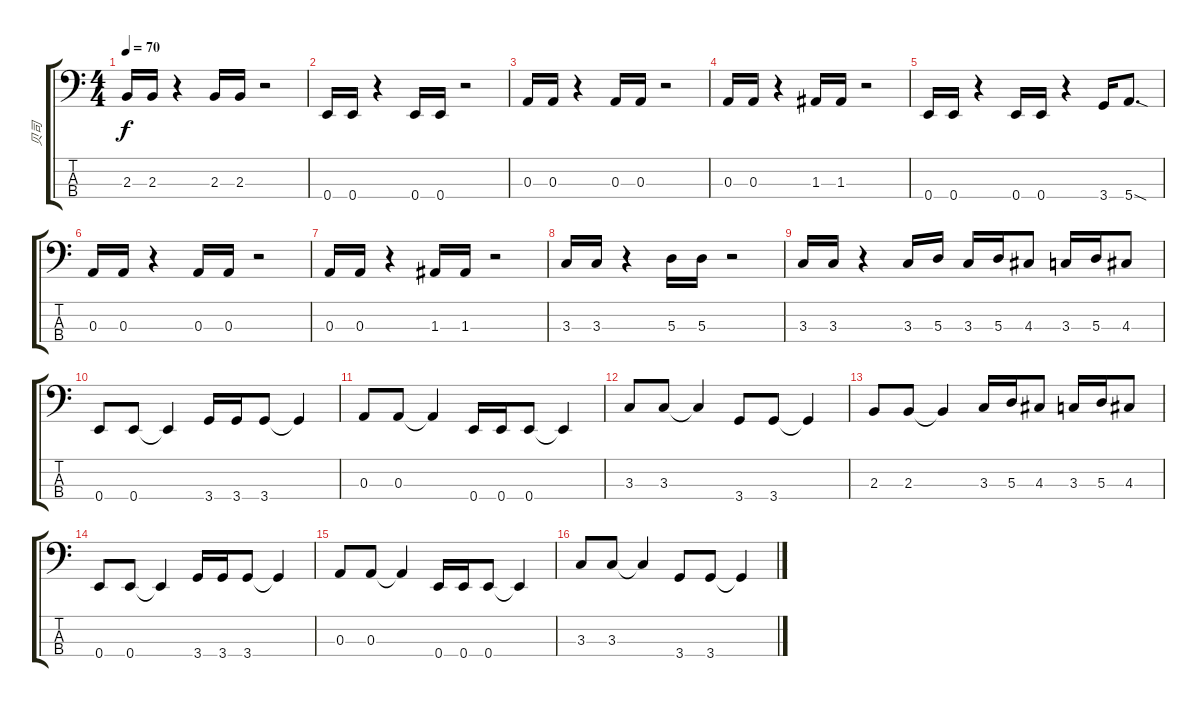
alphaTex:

\track ("贝司" "贝司") {instrument electricbasspick}
\staff {score tabs}
\tuning (G2 D2 A1 E1) {hide}
\ts (4 4)
\tempo 70
\clef f4
\ks c
2.3.16{dy f} 2.3.16 r.4 2.3.16 2.3.16 r.2 |
0.4.16 0.4.16 r.4 0.4.16 0.4.16 r.2 |
0.3.16 0.3.16 r.4 0.3.16 0.3.16 r.2 |
0.3.16 0.3.16 r.4 1.3.16 1.3.16 r.2 |
0.4.16 0.4.16 r.4 0.4.16 0.4.16 r.4 3.4.16 5.4{sod}.8{d} |
0.3.16 0.3.16 r.4 0.3.16 0.3.16 r.2 |
0.3.16 0.3.16 r.4 1.3.16 1.3.16 r.2 |
3.3.16 3.3.16 r.4 5.3.16 5.3.16 r.2 |
3.3.16 3.3.16 r.4 3.3.16 5.3.16 3.3.16 5.3.16 4.3.8 3.3.16 5.3.16 4.3.8 |
0.4.8 0.4.8 0.4{t}.4 3.4.16 3.4.16 3.4.8 3.4{t}.4 |
0.3.8 0.3.8 0.3{t}.4 0.4.16 0.4.16 0.4.8 0.4{t}.4 |
3.3.8 3.3.8 3.3{t}.4 3.4.8 3.4.8 3.4{t}.4 |
2.3.8 2.3.8 2.3{t}.4 3.3.16 5.3.16 4.3.8 3.3.16 5.3.16 4.3.8 |
0.4.8 0.4.8 0.4{t}.4 3.4.16 3.4.16 3.4.8 3.4{t}.4 |
0.3.8 0.3.8 0.3{t}.4 0.4.16 0.4.16 0.4.8 0.4{t}.4 |
3.3.8 3.3.8 3.3{t}.4 3.4.8 3.4.8 3.4{t}.4
